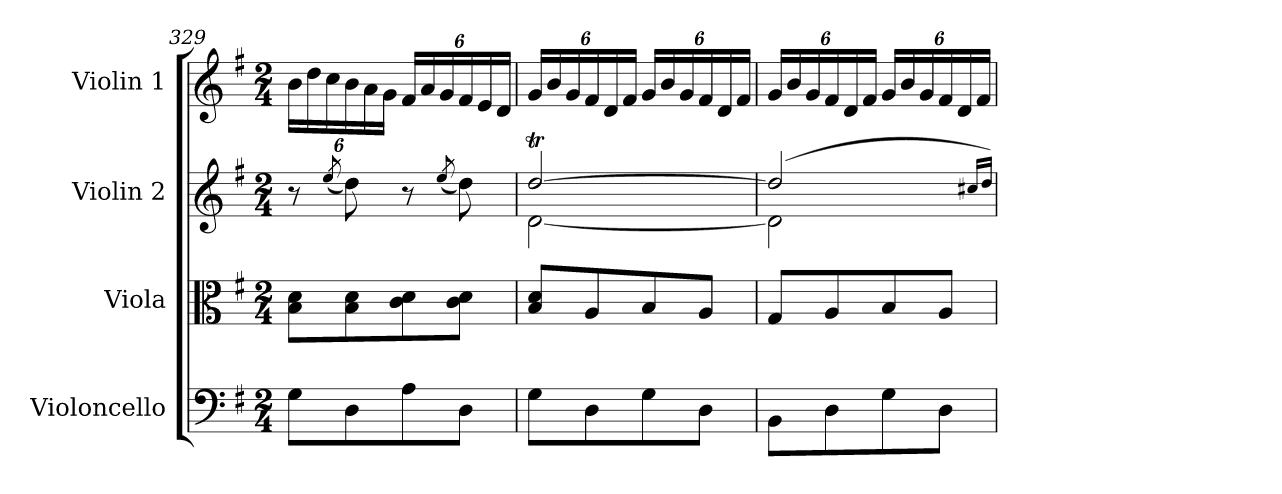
**kern	**kern	**kern	**kern
*part4	*part3	*part2	*part1
*staff4	*staff3	*staff2	*staff1
*I"Violoncello	*I"Viola	*I"Violin 2	*I"Violin 1
*I'Vc	*I'Vla	*I'Vln	*I'Vln
!!LO:LB:g=z
*clefF4	*clefC3	*clefG2	*clefG2
*k[f#]	*k[f#]	*k[f#]	*k[f#]
*M2/4	*M2/4	*M2/4	*M2/4
*	*	*	*Xbrackettup
=329	=329	=329	=329
8G\L	8B\ 8d\L	8r	24b\LL
.	.	.	24dd\
.	.	.	24cc\
.	.	(8qee/	.
8D\	8B\ 8d\	8dd\)	24b\
.	.	.	24a\
.	.	.	24g\JJ
8A\	8c\ 8d\	8r	24f#/LL
.	.	.	24a/
.	.	.	24g/
.	.	(8qee/	.
8D\J	8c\ 8d\J	8dd\)	24f#/
.	.	.	24e/
.	.	.	24d/JJ
=330	=330	=330	=330
*	*	*^	*
8G\L	8B/ 8d/L	[2ddT/	[2d\	24g/LL
.	.	.	.	24b/
.	.	.	.	24g/
8D\	8A/	.	.	24f#/
.	.	.	.	24d/
.	.	.	.	24f#/JJ
8G\	8B/	.	.	24g/LL
.	.	.	.	24b/
.	.	.	.	24g/
8D\J	8A/J	.	.	24f#/
.	.	.	.	24d/
.	.	.	.	24f#/JJ
=331	=331	=331	=331	=331
8BB\L	8G/L	(2ddTTT/]	2d\]	24g/LL
.	.	.	.	24b/
.	.	.	.	24g/
8D\	8A/	.	.	24f#/
.	.	.	.	24d/
.	.	.	.	24f#/JJ
8G\	8B/	.	.	24g/LL
.	.	.	.	24b/
.	.	.	.	24g/
8D\J	8A/J	.	.	24f#/
.	.	.	.	24d/
.	.	.	.	24f#/JJ
*	*	*v	*v	*
.	.	16qcc#X/LL	.
.	.	16qdd/JJ)	.
=	=	=	=
*-	*-	*-	*-
